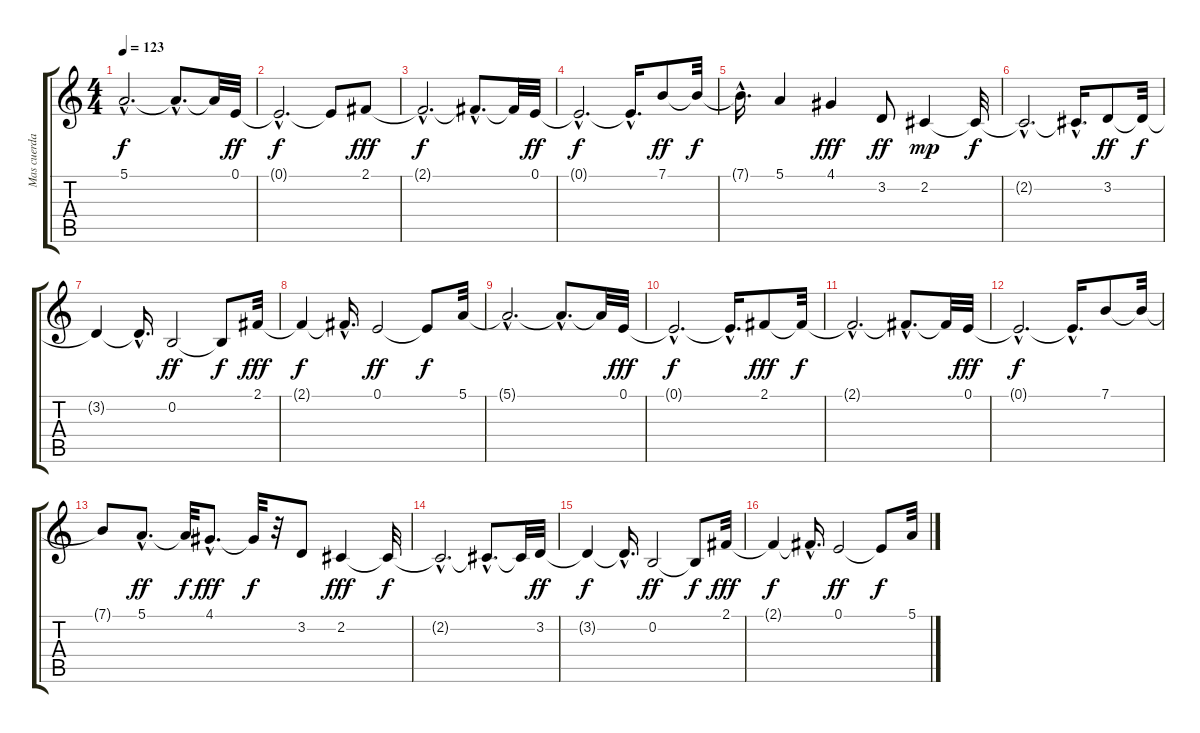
\track ("Mas cuerdas" "Mas cuerda") {instrument stringensemble1}
\staff {score tabs}
\tuning (E4 B3 G3 D3 A2 E2) {hide}
\ts (4 4)
\tempo 123
\clef g2
\ks c
5.1{hac t}.2{d dy f} 5.1{hac t}.8{d} 5.1{t}.32 0.1.32{dy ff} |
0.1{hac t}.2{d dy f} 0.1{t}.8 2.1.8{dy fff} |
2.1{hac t}.2{d dy f} 2.1{hac t}.8{d} 2.1{t}.32 0.1.32{dy ff} |
0.1{hac t}.2{d dy f} 0.1{hac t}.16{d} 7.1.8{dy ff} 7.1{t}.32{dy f} |
7.1{hac t}.16{d} 5.1.4 4.1.4{dy fff} 3.2.8{dy ff} 2.2.4{dy mp} 2.2{t}.32{dy f} |
2.2{hac t}.2{d} 2.2{hac t}.16{d} 3.2.8{dy ff} 3.2{t}.32{dy f} |
3.2{t}.4 3.2{hac t}.16{d} 0.2.2{dy ff} 0.2{t}.8{dy f} 2.1.32{dy fff} |
2.1{t}.4{dy f} 2.1{hac t}.16{d} 0.1.2{dy ff} 0.1{t}.8{dy f} 5.1.32 |
5.1{hac t}.2{d} 5.1{hac t}.8{d} 5.1{t}.32 0.1.32{dy fff} |
0.1{hac t}.2{d dy f} 0.1{hac t}.16{d} 2.1.8{dy fff} 2.1{t}.32{dy f} |
2.1{hac t}.2{d} 2.1{hac t}.8{d} 2.1{t}.32 0.1.32{dy fff} |
0.1{hac t}.2{d dy f} 0.1{hac t}.16{d} 7.1.8 7.1{t}.32 |
7.1{t}.8 5.1{hac}.8{d dy ff} 5.1{t}.32{dy f} 4.1{hac}.8{d dy fff} 4.1{t}.32{dy f} r.32 3.2.8 2.2.4{dy fff} 2.2{t}.32{dy f} |
2.2{hac t}.2{d} 2.2{hac t}.8{d} 2.2{t}.32 3.2.32{dy ff} |
3.2{t}.4{dy f} 3.2{hac t}.16{d} 0.2.2{dy ff} 0.2{t}.8{dy f} 2.1.32{dy fff} |
2.1{t}.4{dy f} 2.1{hac t}.16{d} 0.1.2{dy ff} 0.1{t}.8{dy f} 5.1.32
